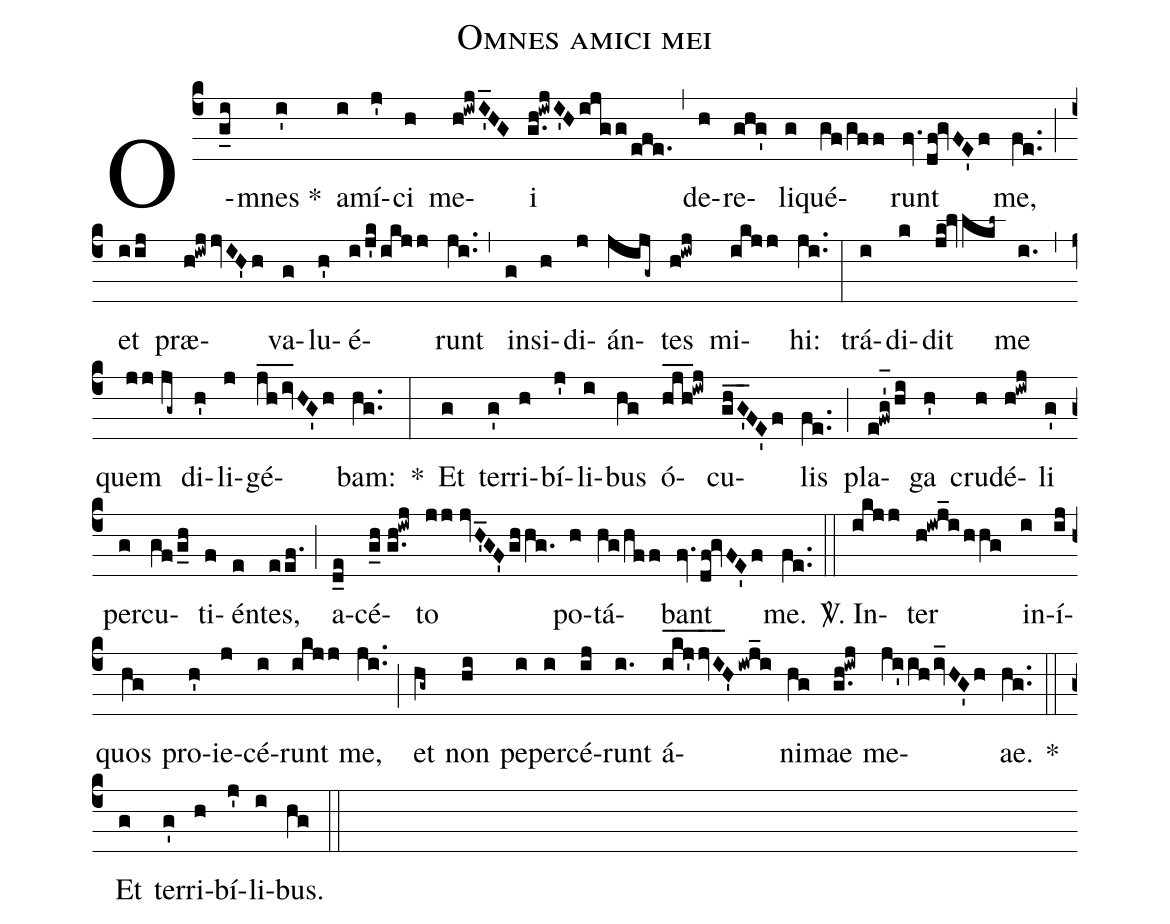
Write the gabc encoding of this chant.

name:Omnes amici mei;
%%
(c4) O(g_i)mnes *(i') a(i)mí(j')ci(h) me(h!iwjI'_HG)i(g.h!iwjI'Hijgg/efe.) (,) de(h)re(ghg')li(g)qué(gf/gff)runt(fv.df!gvFE'f) me,(fe..) (;) et(iij) præ(h!iwjjvIH'h)va(g)lu(h')é(i/j'k/ikjj)runt(ji..) (,) in(g)si(h)di(j)án(jijg~)tes(h!iwj) mi(ikjj)hi:(ji..) (:)
trá(i)di(k)dit(jk!lvlkl~) me(i.) (,) quem(jj//jg~) di(h')li(j)gé(jh__iv_HG'h)bam:(hg..) *(:)
Et(g) ter(g')ri(h)bí(j')li(i)bus(hg) ó(hjh___!iwj)cu(ghG'__FE'f)lis(fe..) (;) pla(e!fwg'_/hi)ga(h') cru(h)dé(h!iwj)li(g') per(g)cu(gf/g_h)ti(f)én(e)tes,(eef.) (;) a(d_e)cé(g_h//g.h!iwj)to(jj//jvH'_GF'ghhg.) po(h)tá(hg/hff)bant(fv.df!gvFE'f) me.(fe..) (::)

<sp>V/</sp>. In(ikjj)ter(h!iwj_i/hhg) in(i)í(ij)quos(hg) pro(h')ie(j)cé(i)runt(ikjj) me,(ji..) (;) et(hg~) non(hi) pe(i)per(i)cé(ij)runt(i.) á(ikj'___/jvI__H'iwj_i)ni(hg)mae(g.h!iwj) me(ji'ihiv_HG'h)ae.(hg..) *(::) Et(g) ter(g')ri(h)bí(j')li(i)bus.(hg) (::)
